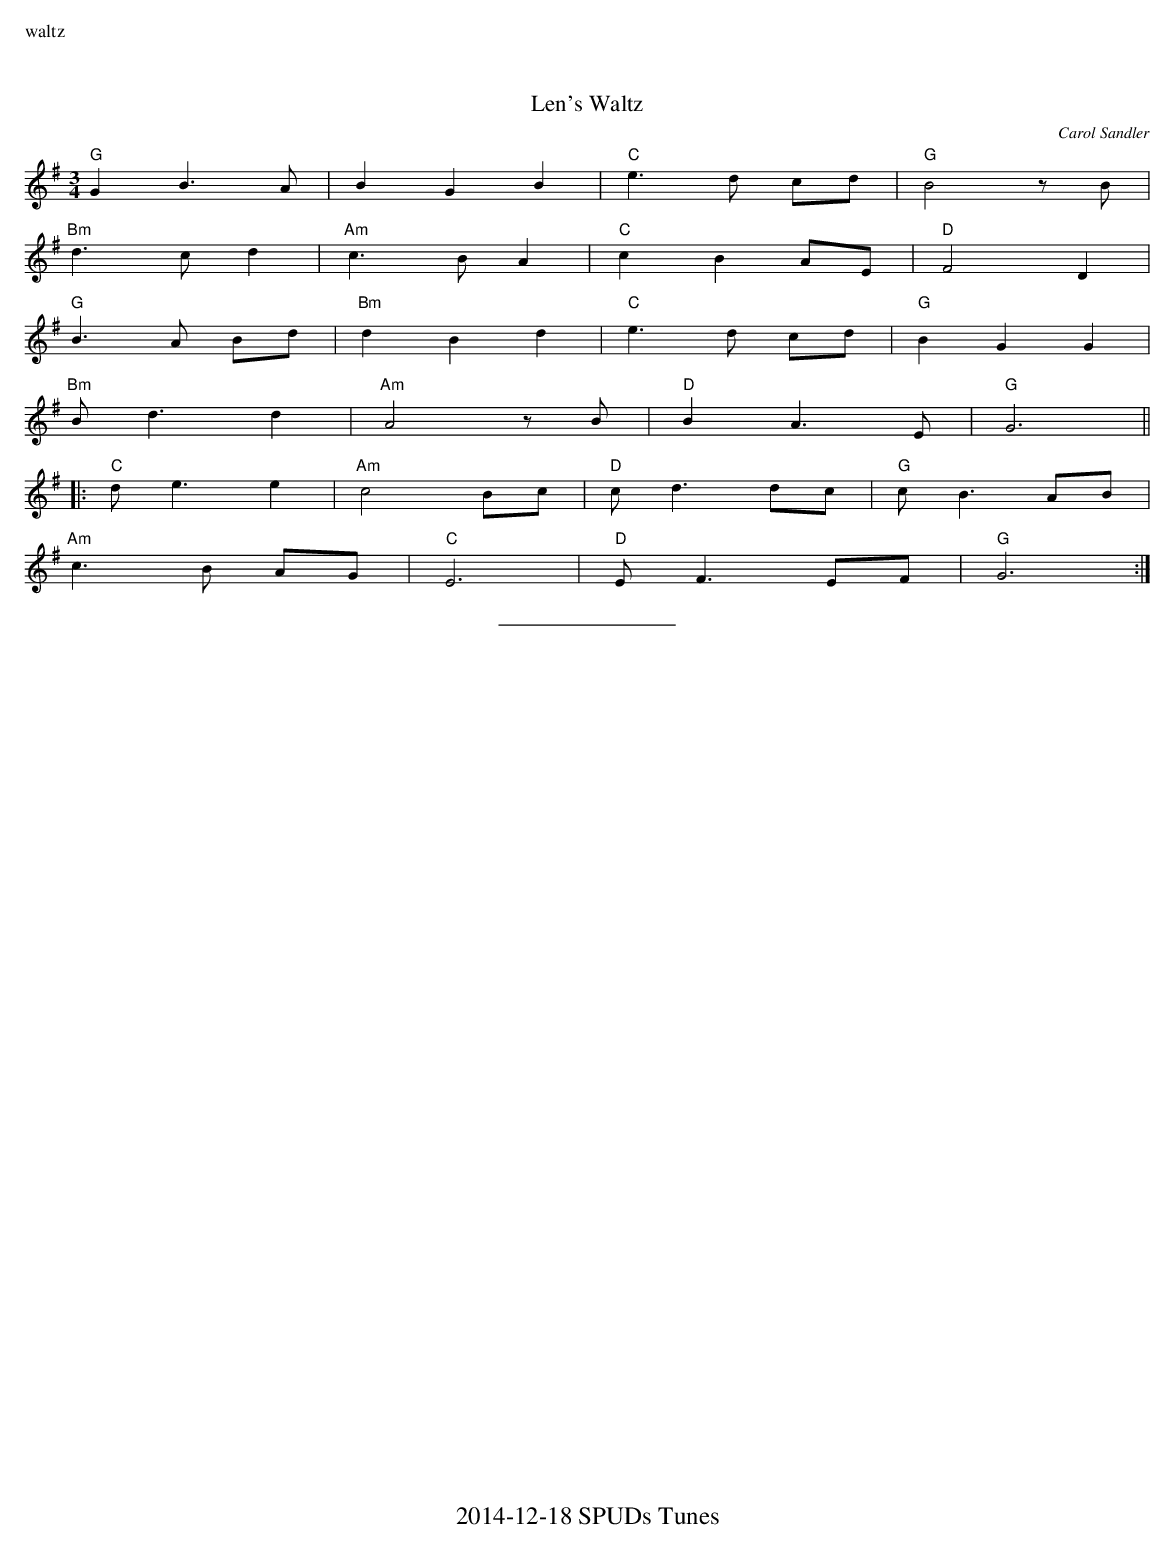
X:1
%%text waltz
T:Len's Waltz
C:Carol Sandler
M:3/4
L:1/4
K:G
"G"GB>A|BGB|"C"e>d c/d/|"G"B2z/B/|
"Bm"d>c d|"Am"c>BA|"C"cBA/E/|"D"F2D|
"G"B>A B/d/|"Bm"dBd|"C"e>d c/d/|"G"BGG|
"Bm"B<d d|"Am"A2z/B/|"D"BA>E|"G"G3||
|:"C"d<e e|"Am"c2 B/c/|"D"c<dd/c/|"G"c<B A/B/|
"Am"c>B A/G/|"C"E3|"D"E<F E/F/|"G"G3:|]
